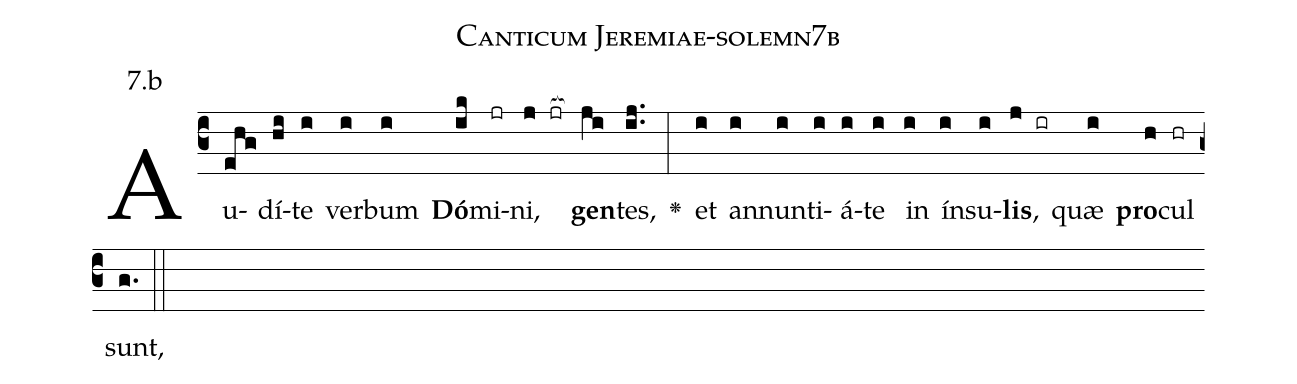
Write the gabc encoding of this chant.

name: Canticum Jeremiae-solemn7b;
annotation: 7.b;
%%
(c3)Au(ehg)dí(hi)te(i) ver(i)bum(i) <b>Dó</b>(ik)mi(jr)ni,(j jr[ocb:1{]) <b>gen</b>(ji[ocb:0}])tes,(ij..) <v>\greheightstar</v>(:) et(i) an(i)nun(i)ti(i)á(i)te(i) in(i) ín(i)su(i)<b>lis</b>,(j ir) quæ(i) <b>pro</b>(h)cul(hr) sunt,(g.) (::)


%E(i) u(i) o(j) u(i) a(h) e.(g.) (::)
